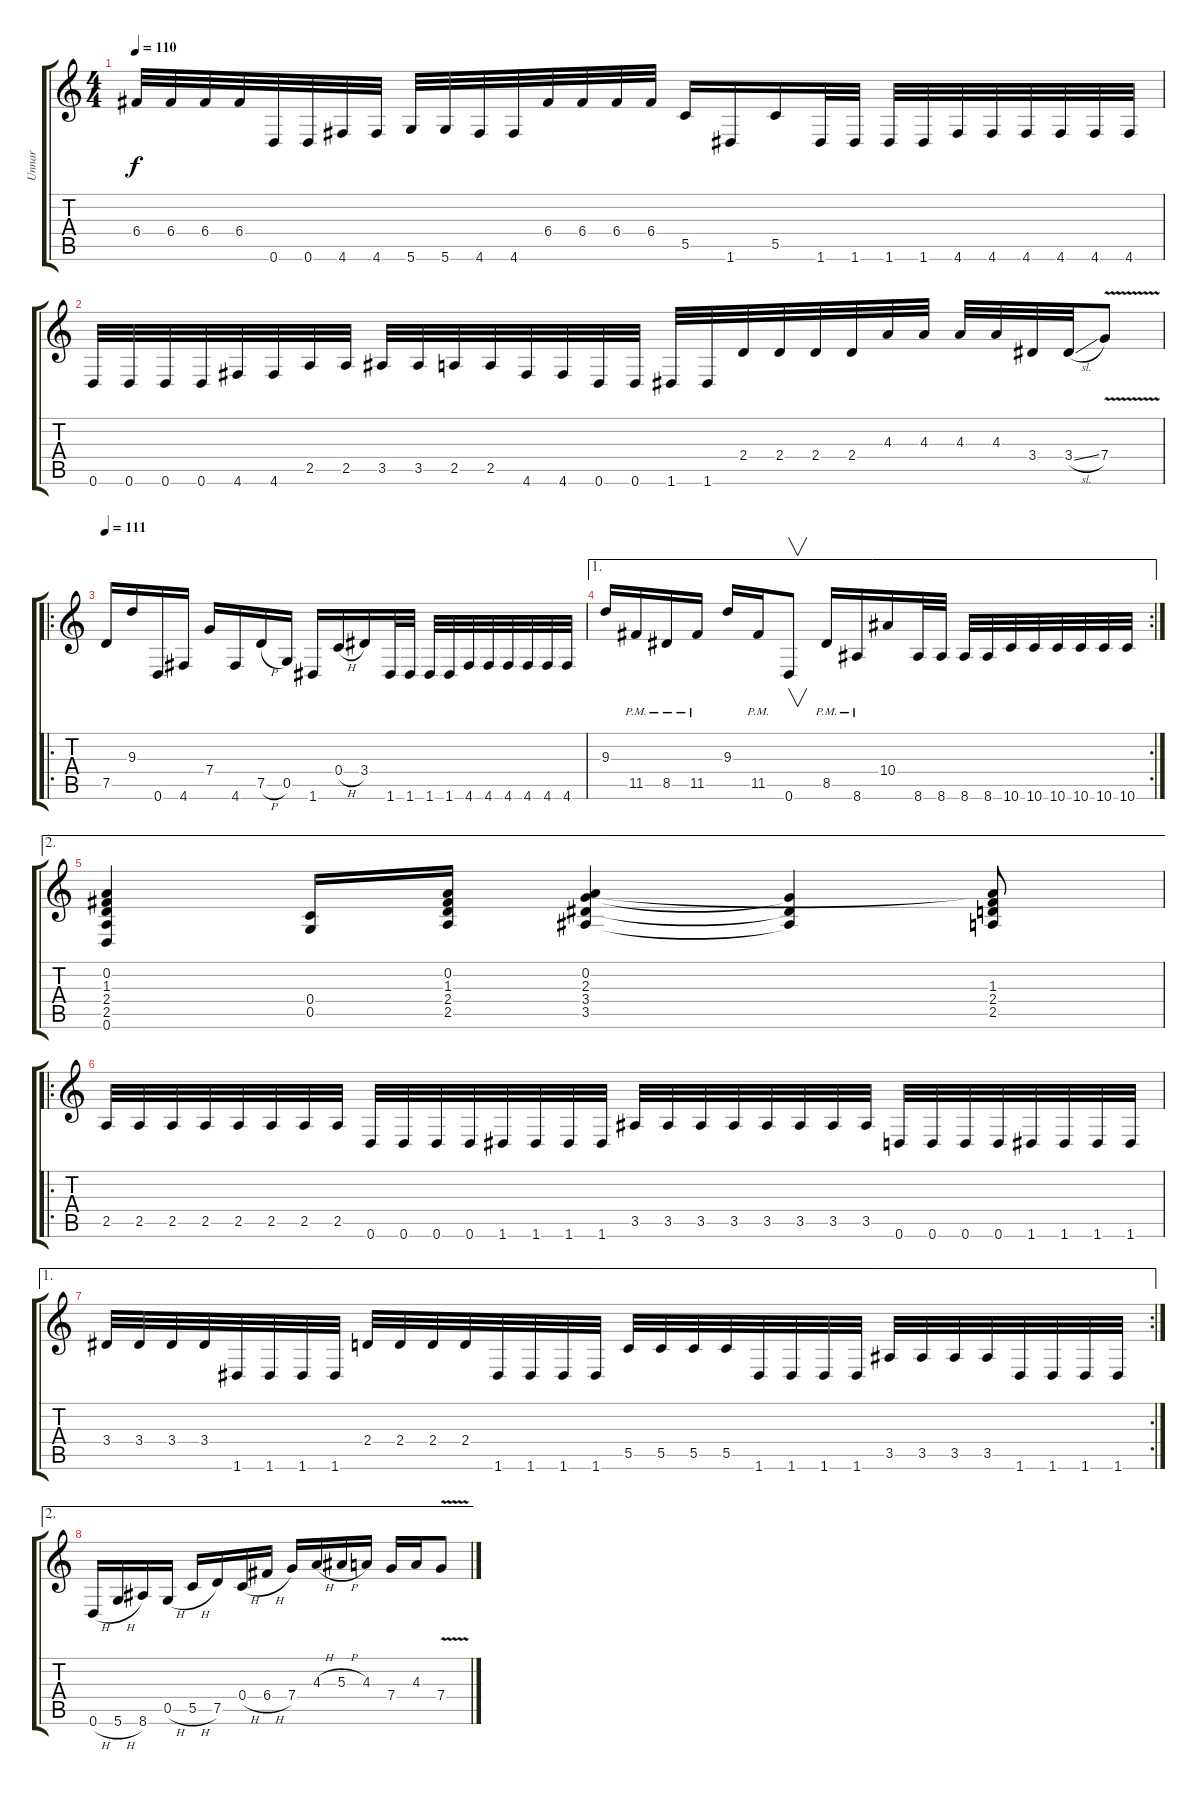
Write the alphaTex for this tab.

\track ("Unnar" "Unnar") {instrument distortionguitar}
\staff {score tabs}
\tuning (D4 A3 F3 C3 G2 D2) {hide}
\ts (4 4)
\tempo 110
\clef g2
\ks c
6.4.32{dy f} 6.4.32 6.4.32 6.4.32 0.6.32 0.6.32 4.6.32 4.6.32 5.6.32 5.6.32 4.6.32 4.6.32 6.4.32 6.4.32 6.4.32 6.4.32 5.5.16 1.6.16 5.5.16 1.6.32 1.6.32 1.6.32 1.6.32 4.6.32 4.6.32 4.6.32 4.6.32 4.6.32 4.6.32 |
0.6.32 0.6.32 0.6.32 0.6.32 4.6.32 4.6.32 2.5.32 2.5.32 3.5.32 3.5.32 2.5.32 2.5.32 4.6.32 4.6.32 0.6.32 0.6.32 1.6.32 1.6.32 2.4.32 2.4.32 2.4.32 2.4.32 4.3.32 4.3.32 4.3.32 4.3.32 3.4.32 3.4{sl}.32 7.4{v}.8 |
\ro
\tempo 113
\tempo 111
7.5.16 9.3.16 0.6.16 4.6.16 7.4.16 4.6.16 7.5{h}.16 0.5.16 1.6.16 0.4{h}.16 3.4.16 1.6.32 1.6.32 1.6.32 1.6.32 4.6.32 4.6.32 4.6.32 4.6.32 4.6.32 4.6.32 |
\ae 1
\rc 2
9.3.16 11.5{pm}.16 8.5{pm}.16 11.5{pm}.16 9.3.16 11.5{pm}.16 0.6.8{v} 8.5{pm}.16 8.6{pm}.16 10.4.16 8.6.32 8.6.32 8.6.32 8.6.32 10.6.32 10.6.32 10.6.32 10.6.32 10.6.32 10.6.32 |
\ae 2
(0.2 1.3 2.4 2.5 0.6).4 (0.4 0.5).16 (0.2 1.3 2.4 2.5).16 (0.2 2.3 3.4 3.5).4 (2.3{t} 3.4{t} 3.5{t}).4 (0.2{t} 1.3 2.4 2.5).8 |
\ro
2.5.32 2.5.32 2.5.32 2.5.32 2.5.32 2.5.32 2.5.32 2.5.32 0.6.32 0.6.32 0.6.32 0.6.32 1.6.32 1.6.32 1.6.32 1.6.32 3.5.32 3.5.32 3.5.32 3.5.32 3.5.32 3.5.32 3.5.32 3.5.32 0.6.32 0.6.32 0.6.32 0.6.32 1.6.32 1.6.32 1.6.32 1.6.32 |
\ae 1
\rc 2
3.4.32 3.4.32 3.4.32 3.4.32 1.6.32 1.6.32 1.6.32 1.6.32 2.4.32 2.4.32 2.4.32 2.4.32 1.6.32 1.6.32 1.6.32 1.6.32 5.5.32 5.5.32 5.5.32 5.5.32 1.6.32 1.6.32 1.6.32 1.6.32 3.5.32 3.5.32 3.5.32 3.5.32 1.6.32 1.6.32 1.6.32 1.6.32 |
\ae 2
0.6{h}.16 5.6{h}.16 8.6.16 0.5{h}.16 5.5{h}.16 7.5.16 0.4{h}.16 6.4{h}.16 7.4.16 4.3{h}.16 5.3{h}.16 4.3.16 7.4.16 4.3.16 7.4{v}.8
